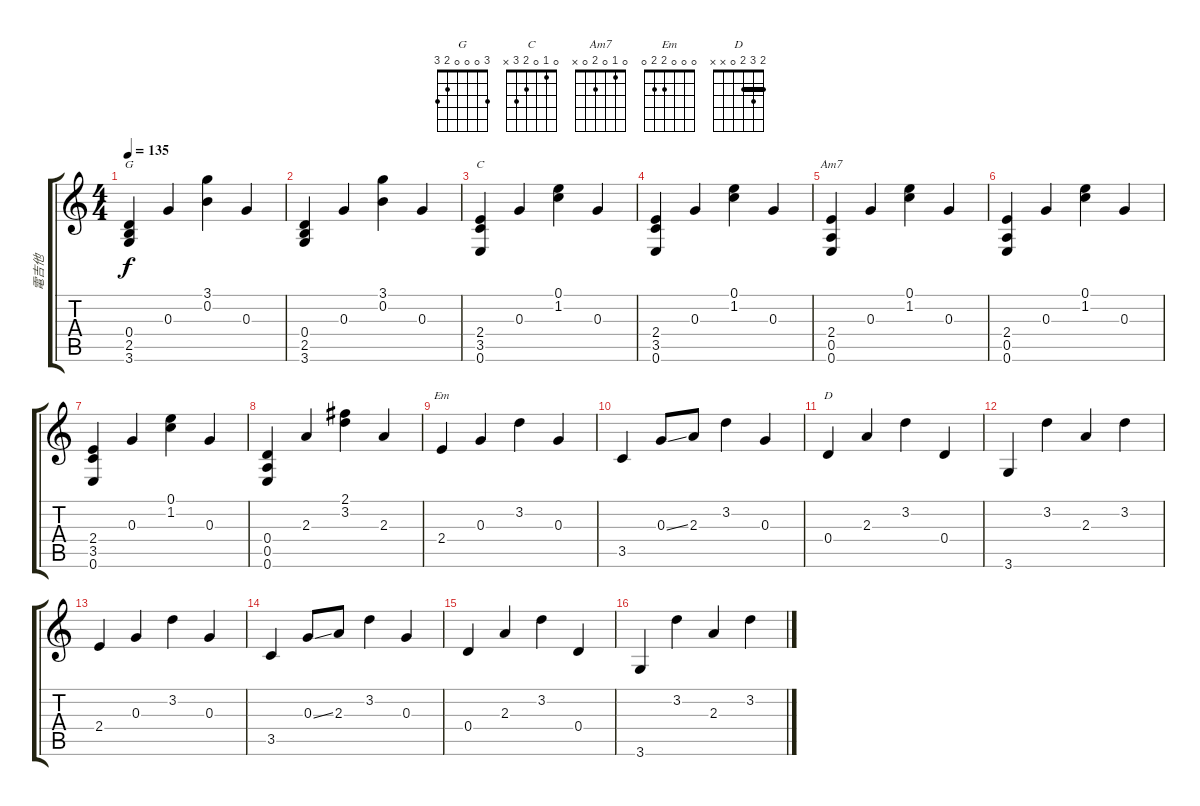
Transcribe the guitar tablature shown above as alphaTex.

\track ("電吉他" "電吉他") {instrument distortionguitar}
\staff {score tabs}
\tuning (E4 B3 G3 D3 A2 E2) {hide}
\chord ("G" 3 0 0 0 2 3)
\chord ("C" 0 1 0 2 3 x)
\chord ("Am7" 0 1 0 2 0 x)
\chord ("Em" 0 0 0 2 2 0)
\chord ("D" 2 3 2 0 x x) {barre 2}
\ts (4 4)
\tempo 135
\clef g2
\ks c
(0.4 2.5 3.6).4{ch "G" dy f} 0.3.4 (3.1 0.2).4 0.3.4 |
(0.4 2.5 3.6).4 0.3.4 (3.1 0.2).4 0.3.4 |
(2.4 3.5 0.6).4{ch "C"} 0.3.4 (0.1 1.2).4 0.3.4 |
(2.4 3.5 0.6).4 0.3.4 (0.1 1.2).4 0.3.4 |
(2.4 0.5 0.6).4{ch "Am7"} 0.3.4 (0.1 1.2).4 0.3.4 |
(2.4 0.5 0.6).4 0.3.4 (0.1 1.2).4 0.3.4 |
(2.4 3.5 0.6).4 0.3.4 (0.1 1.2).4 0.3.4 |
(0.4 0.5 0.6).4 2.3.4 (2.1 3.2).4 2.3.4 |
2.4.4{ch "Em"} 0.3.4 3.2.4 0.3.4 |
3.5.4 0.3{ss}.8 2.3.8 3.2.4 0.3.4 |
0.4.4{ch "D"} 2.3.4 3.2.4 0.4.4 |
3.6.4 3.2.4 2.3.4 3.2.4 |
2.4.4 0.3.4 3.2.4 0.3.4 |
3.5.4 0.3{ss}.8 2.3.8 3.2.4 0.3.4 |
0.4.4 2.3.4 3.2.4 0.4.4 |
3.6.4 3.2.4 2.3.4 3.2.4
